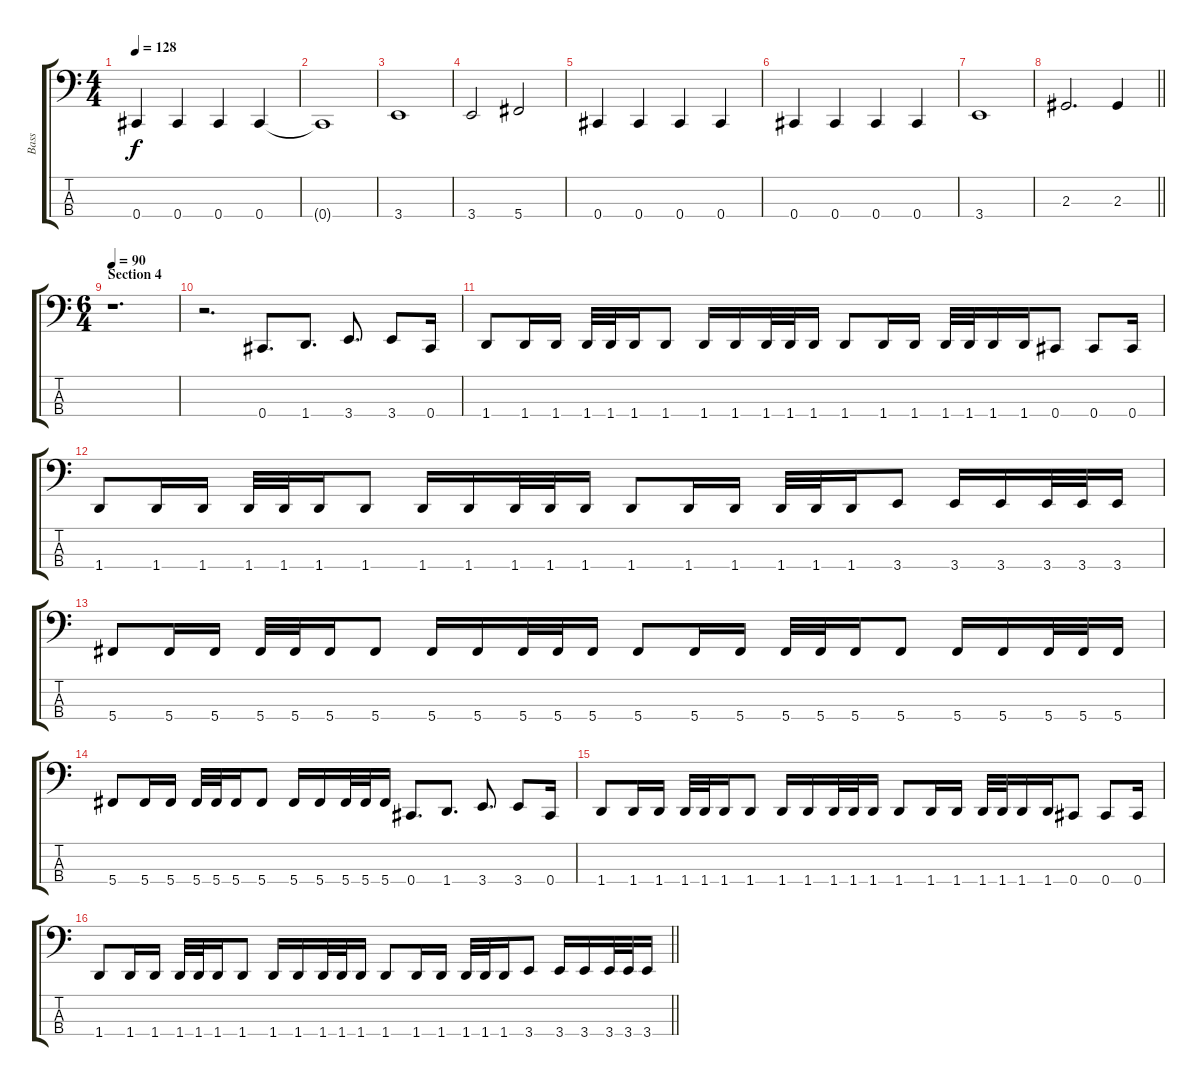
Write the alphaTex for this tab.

\track ("Bass" "Bass") {instrument electricbasspick}
\staff {score tabs}
\tuning (E2 B1 Gb1 Db1) {hide}
\ts (4 4)
\tempo 128
\clef f4
\ks c
0.4.4{dy f} 0.4.4 0.4.4 0.4.4 |
0.4{t}.1 |
3.4.1 |
3.4.2 5.4.2 |
0.4.4 0.4.4 0.4.4 0.4.4 |
0.4.4 0.4.4 0.4.4 0.4.4 |
3.4.1 |
\barLineRight lightlight
2.3.2{d} 2.3.4 |
\ts (6 4)
\section ("" "Section 4")
\tempo 90
r.1{d} |
r.2{d} 0.4.8{d} 1.4.8{d} 3.4.8{d} 3.4.8 0.4.16 |
1.4.8 1.4.16 1.4.16 1.4.32 1.4.32 1.4.16 1.4.8 1.4.16 1.4.16 1.4.32 1.4.32 1.4.16 1.4.8 1.4.16 1.4.16 1.4.32 1.4.32 1.4.16 1.4.16 0.4.8 0.4.8 0.4.16 |
1.4.8 1.4.16 1.4.16 1.4.32 1.4.32 1.4.16 1.4.8 1.4.16 1.4.16 1.4.32 1.4.32 1.4.16 1.4.8 1.4.16 1.4.16 1.4.32 1.4.32 1.4.16 3.4.8 3.4.16 3.4.16 3.4.32 3.4.32 3.4.16 |
5.4.8 5.4.16 5.4.16 5.4.32 5.4.32 5.4.16 5.4.8 5.4.16 5.4.16 5.4.32 5.4.32 5.4.16 5.4.8 5.4.16 5.4.16 5.4.32 5.4.32 5.4.16 5.4.8 5.4.16 5.4.16 5.4.32 5.4.32 5.4.16 |
5.4.8 5.4.16 5.4.16 5.4.32 5.4.32 5.4.16 5.4.8 5.4.16 5.4.16 5.4.32 5.4.32 5.4.16 0.4.8{d} 1.4.8{d} 3.4.8{d} 3.4.8 0.4.16 |
1.4.8 1.4.16 1.4.16 1.4.32 1.4.32 1.4.16 1.4.8 1.4.16 1.4.16 1.4.32 1.4.32 1.4.16 1.4.8 1.4.16 1.4.16 1.4.32 1.4.32 1.4.16 1.4.16 0.4.8 0.4.8 0.4.16 |
\barLineRight lightlight
1.4.8 1.4.16 1.4.16 1.4.32 1.4.32 1.4.16 1.4.8 1.4.16 1.4.16 1.4.32 1.4.32 1.4.16 1.4.8 1.4.16 1.4.16 1.4.32 1.4.32 1.4.16 3.4.8 3.4.16 3.4.16 3.4.32 3.4.32 3.4.16
